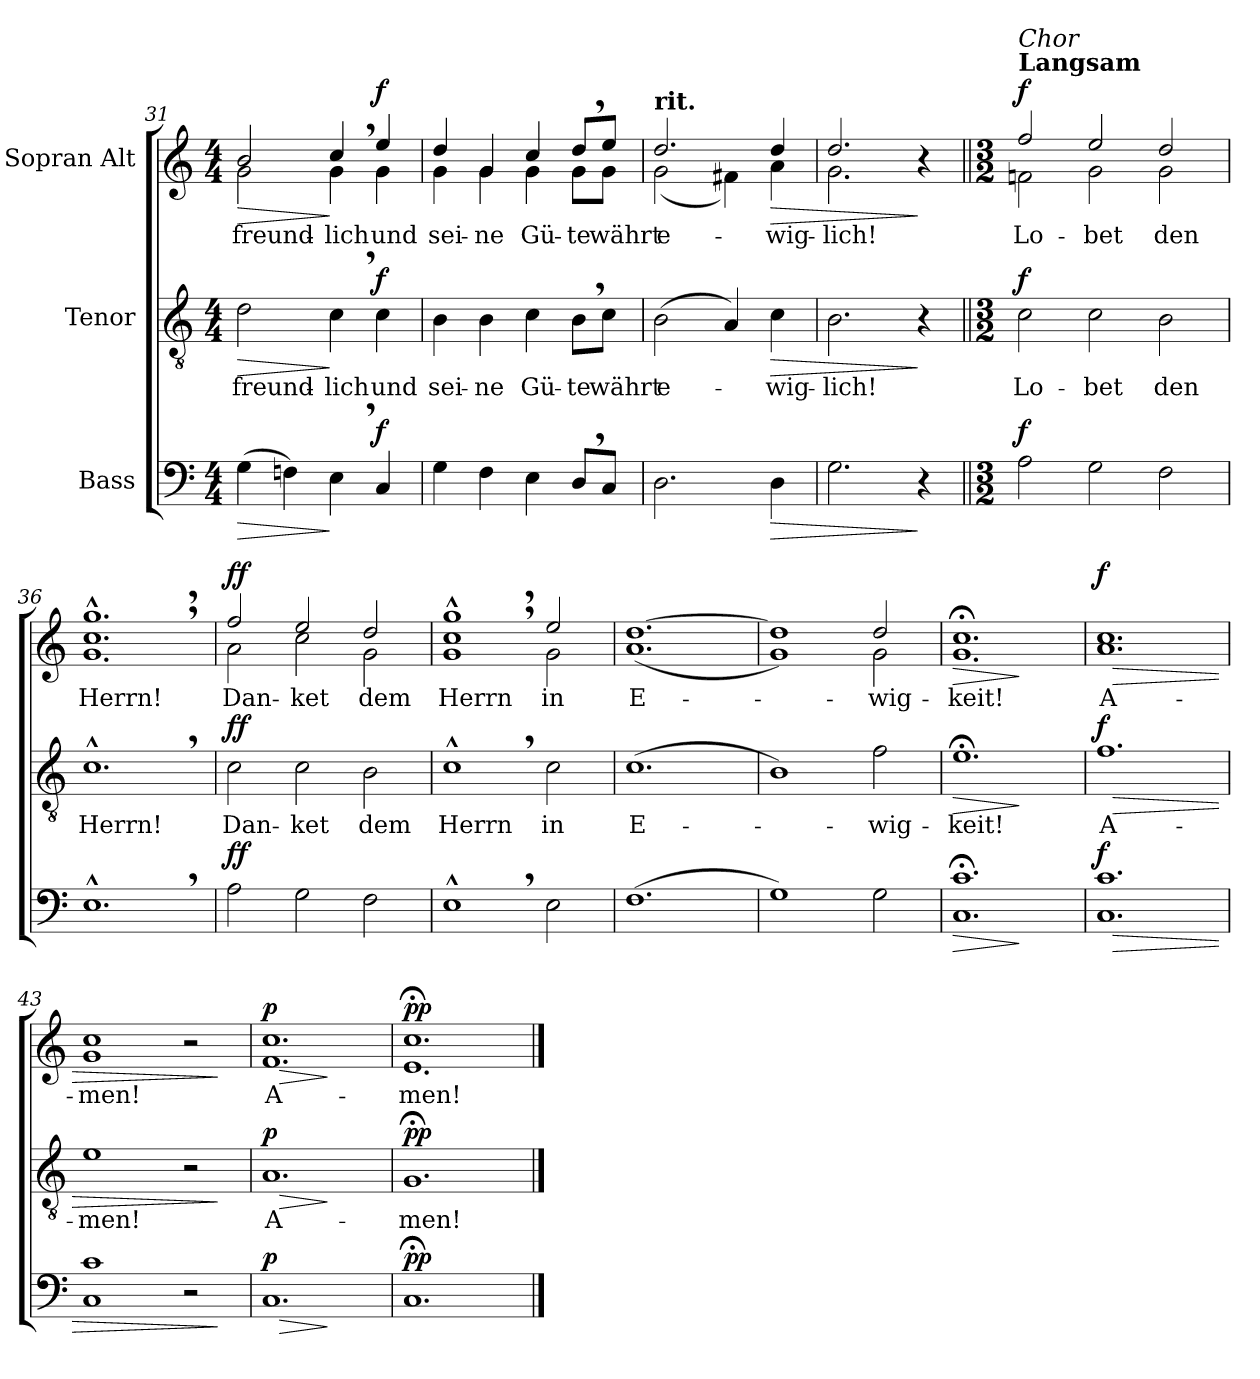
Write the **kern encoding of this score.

**kern	**dynam	**kern	**text	**dynam	**kern	**text	**dynam
*part3	*part3	*part2	*part2	*part2	*part1	*part1	*part1
*staff3	*staff3	*staff2	*staff2	*staff2	*staff1	*staff1	*staff1
*I"Bass	*	*I"Tenor	*	*	*I"Sopran Alt	*	*
*clefF4	*	*clefGv2	*	*	*clefG2	*	*
*k[]	*	*k[]	*	*	*k[]	*	*
*M4/4	*	*M4/4	*	*	*M4/4	*	*
=31	=31	=31	=31	=31	=31	=31	=31
!	!LO:HP:b	!	!	!LO:HP:b	!	!	!LO:HP:b
*	*	*	*	*	*^	*	*
(4G\	>	2d\	freund-	>	2b/	2g\	freund-	>
4Fn\)	.	.	.	.	.	.	.	.
4E,\	]	4c,\	-lich	]	4cc,/	4g\	-lich	]
!	!LO:DY:a	!	!	!LO:DY:a	!	!	!	!LO:DY:a
4C/	f	4c\	und	f	4ee/	4g\	und	f
!!LO:LB:g=z	!!
=32	=32	=32	=32	=32	=32	=32	=32	=32
4G\	.	4B\	sei-	.	4dd/	4g\	sei-	.
4F\	.	4B\	-ne	.	4g/	4g\	-ne	.
4E\	.	4c\	Gü-	.	4cc/	4g\	Gü-	.
8D,/L	.	8B,\L	-te	.	8dd,/L	8g\L	-te	.
8C/J	.	8c\J	währt	.	8ee/J	8g\J	währt	.
=33	=33	=33	=33	=33	=33	=33	=33	=33
!	!	!	!	!	!LO:TX:a:B:t=rit.	!	!	!
2.D\	.	(2B\	e-	.	2.dd/	(2g\	e-	.
.	.	4A/)	.	.	.	4f#X\)	.	.
!	!LO:HP:b	!	!	!LO:HP:b	!	!	!	!LO:HP:b
4D\	>	4c\	-wig-	>	4dd/	4a\	-wig-	>
=34	=34	=34	=34	=34	=34	=34	=34	=34
2.G\	.	2.B\	-lich!	.	2.dd/	2.g\	-lich!	.
4r	]	4r	.	]	4r	4ryy	.	]
=35||	=35||	=35||	=35||	=35||	=35||	=35||	=35||	=35||
*M3/2	*	*M3/2	*	*	*M3/2	*	*	*
!	!	!	!	!	!LO:TX:a:B:t=Langsam	!	!	!
!	!	!	!	!	!LO:TX:a:i:t=Chor	!	!	!
!	!LO:DY:a	!	!	!LO:DY:a	!	!	!	!LO:DY:a
2A\	f	2c\	Lo-	f	2ff/	2fn\	Lo-	f
2G\	.	2c\	-bet	.	2ee/	2g\	-bet	.
2F\	.	2B\	den	.	2dd/	2g\	den	.
=36	=36	=36	=36	=36	=36	=36	=36	=36
1.E^^,	.	1.c^^,	Herrn!	.	1.cc^^, 1.gg^^,	1.g	Herrn!	.
!!LO:LB:g=z	!!
=37	=37	=37	=37	=37	=37	=37	=37	=37
!	!LO:DY:a	!	!	!LO:DY:a	!	!	!	!LO:DY:a
2A\	ff	2c\	Dan-	ff	2ff/	2a\	Dan-	ff
2G\	.	2c\	-ket	.	2ee/	2cc\	-ket	.
2F\	.	2B\	dem	.	2dd/	2g\	dem	.
=38	=38	=38	=38	=38	=38	=38	=38	=38
1E^^,	.	1c^^,	Herrn	.	1cc^^, 1gg^^,	1g	Herrn	.
2E\	.	2c\	in	.	2ee/	2g\	in	.
=39	=39	=39	=39	=39	=39	=39	=39	=39
(1.F	.	(1.c	E-	.	[1.dd	(1.a	E-	.
=40	=40	=40	=40	=40	=40	=40	=40	=40
1G)	.	1B)	.	.	1dd]	1g)	.	.
2G\	.	2f\	-wig-	.	2dd/	2g\	-wig-	.
=41	=41	=41	=41	=41	=41	=41	=41	=41
!	!LO:HP:b	!	!	!LO:HP:b	!	!	!	!LO:HP:b
1.C;< 1.c;<	>	1.e;<	-keit!	>	1.cc;<	1.g	-keit!	>
*	*	*	*	*	*v	*v	*	*
.	]	.	.	]	.	.	]
=42	=42	=42	=42	=42	=42	=42	=42
!	!LO:HP:b	!	!	!LO:HP:b	!	!	!LO:HP:b
*	*	*	*	*	*^	*	*
!	!LO:DY:n=1:a	!	!	!LO:DY:n=1:a	!	!	!	!LO:DY:n=1:a
1.C 1.c	> f	1.f	A-	> f	1.cc	1.a	A-	> f
=43	=43	=43	=43	=43	=43	=43	=43	=43
1C 1c	.	1e	-men!	.	1cc	1g	-men!	.
2r	.	2r	.	.	2r	2ryy	.	.
*	*	*	*	*	*v	*v	*	*
.	]	.	.	]	.	.	]
=44	=44	=44	=44	=44	=44	=44	=44
!	!LO:HP:b	!	!	!LO:HP:b	!	!	!LO:HP:b
*	*	*	*	*	*^	*	*
!	!LO:DY:n=1:a	!	!	!LO:DY:n=1:a	!	!	!	!LO:DY:n=1:a
1.C	> p	1.A	A-	> p	1.cc	1.f	A-	> p
*	*	*	*	*	*v	*v	*	*
.	]	.	.	]	.	.	]
=45	=45	=45	=45	=45	=45	=45	=45
*	*	*	*	*	*^	*	*
!	!LO:DY:a	!	!	!LO:DY:a	!	!	!	!LO:DY:a
1.C;<	pp	1.G;<	-men!	pp	1.cc;<	1.e	-men!	pp
*	*	*	*	*	*v	*v	*	*
==	==	==	==	==	==	==	==
*-	*-	*-	*-	*-	*-	*-	*-
